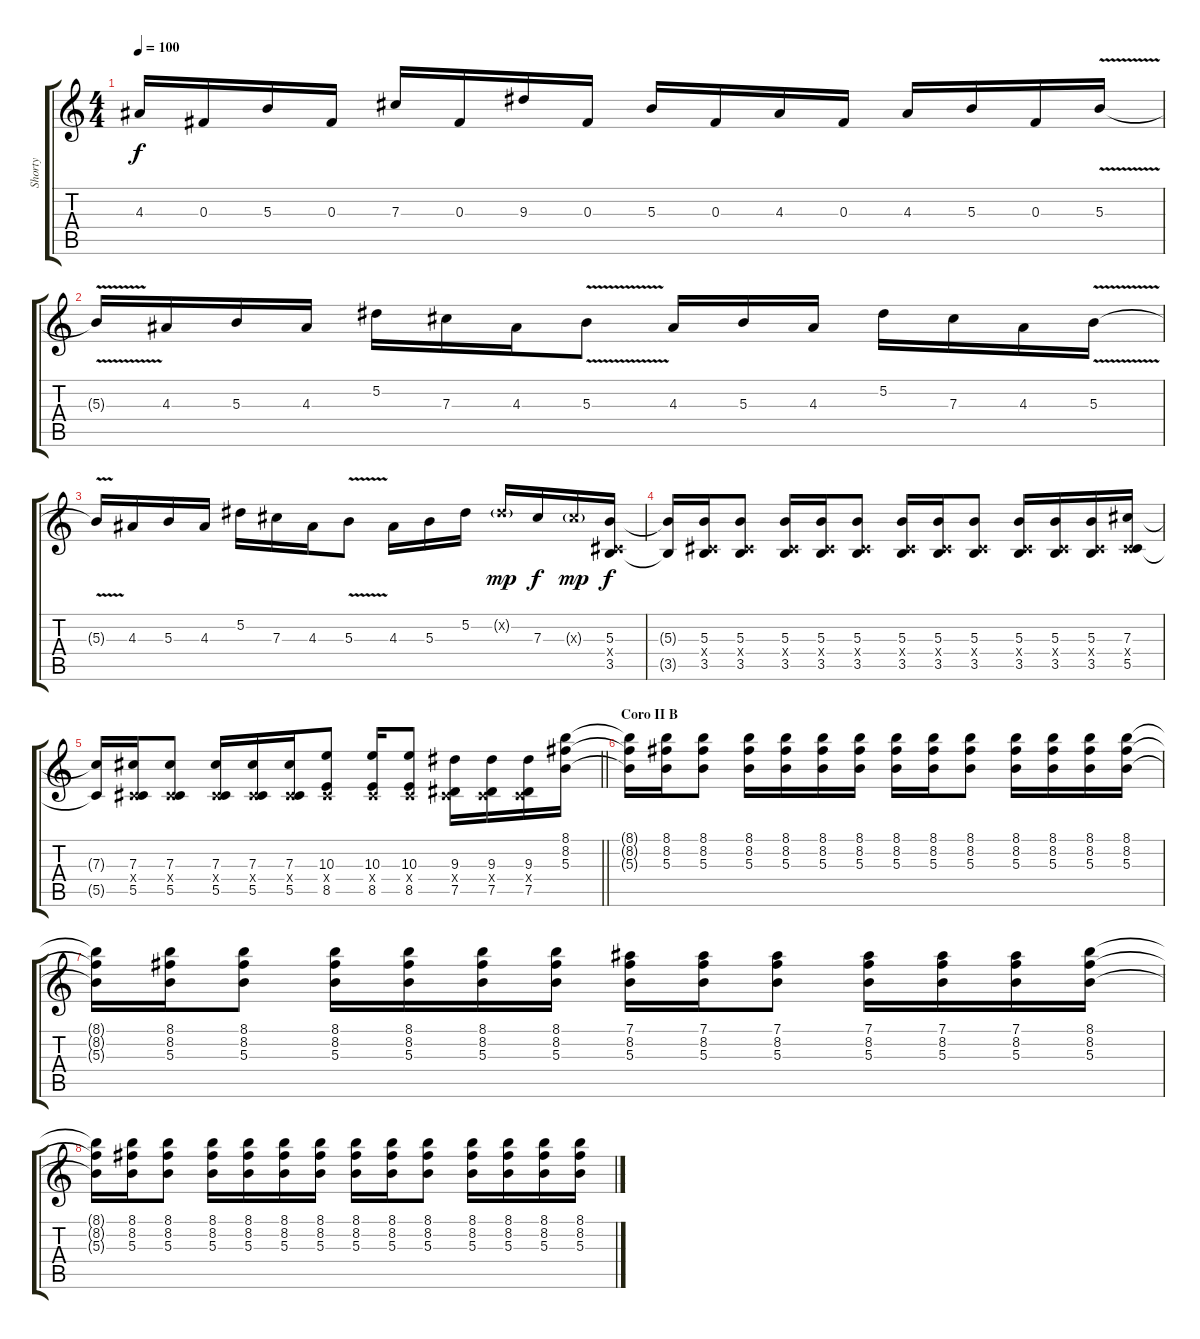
\track ("Shorty" "Shorty") {instrument distortionguitar}
\staff {score tabs}
\tuning (Eb4 Bb3 Gb3 Db3 Ab2 Db2) {hide}
\ts (4 4)
\tempo 100
\clef g2
\ks c
4.3{t}.16{dy f} 0.3.16 5.3.16 0.3.16 7.3.16 0.3.16 9.3.16 0.3.16 5.3.16 0.3.16 4.3.16 0.3.16 4.3.16 5.3.16 0.3.16 5.3{v}.16 |
5.3{t}.16 4.3.16 5.3.16 4.3.16 5.2.16 7.3.16 4.3.16 5.3{v}.8 4.3.16 5.3.16 4.3.16 5.2.16 7.3.16 4.3.16 5.3{v}.16 |
5.3{t}.16 4.3.16 5.3.16 4.3.16 5.2.16 7.3.16 4.3.16 5.3{v}.8 4.3.16 5.3.16 5.2.16 5.2{g x}.16{dy mp} 7.3.16{dy f} 7.3{g x}.16{dy mp} (5.3 0.4{x} 3.5).16{dy f} |
(5.3{t} 3.5{t}).16 (5.3 0.4{x} 3.5).16 (5.3 0.4{x} 3.5).8 (5.3 0.4{x} 3.5).16 (5.3 0.4{x} 3.5).16 (5.3 0.4{x} 3.5).8 (5.3 0.4{x} 3.5).16 (5.3 0.4{x} 3.5).16 (5.3 0.4{x} 3.5).8 (5.3 0.4{x} 3.5).16 (5.3 0.4{x} 3.5).16 (5.3 0.4{x} 3.5).16 (7.3 0.4{x} 5.5).16 |
\barLineRight lightlight
(7.3{t} 5.5{t}).16 (7.3 0.4{x} 5.5).16 (7.3 0.4{x} 5.5).8 (7.3 0.4{x} 5.5).16 (7.3 0.4{x} 5.5).16 (7.3 0.4{x} 5.5).16 (10.3 0.4{x} 8.5).8 (10.3 0.4{x} 8.5).16 (10.3 0.4{x} 8.5).8 (9.3 0.4{x} 7.5).16 (9.3 0.4{x} 7.5).16 (9.3 0.4{x} 7.5).16 (8.1 8.2 5.3).16 |
\section ("" "Coro II B")
(8.1{t} 8.2{t} 5.3{t}).16 (8.1 8.2 5.3).16 (8.1 8.2 5.3).8 (8.1 8.2 5.3).16 (8.1 8.2 5.3).16 (8.1 8.2 5.3).16 (8.1 8.2 5.3).16 (8.1 8.2 5.3).16 (8.1 8.2 5.3).16 (8.1 8.2 5.3).8 (8.1 8.2 5.3).16 (8.1 8.2 5.3).16 (8.1 8.2 5.3).16 (8.1 8.2 5.3).16 |
(8.1{t} 8.2{t} 5.3{t}).16 (8.1 8.2 5.3).16 (8.1 8.2 5.3).8 (8.1 8.2 5.3).16 (8.1 8.2 5.3).16 (8.1 8.2 5.3).16 (8.1 8.2 5.3).16 (7.1 8.2 5.3).16 (7.1 8.2 5.3).16 (7.1 8.2 5.3).8 (7.1 8.2 5.3).16 (7.1 8.2 5.3).16 (7.1 8.2 5.3).16 (8.1 8.2 5.3).16 |
(8.1{t} 8.2{t} 5.3{t}).16 (8.1 8.2 5.3).16 (8.1 8.2 5.3).8 (8.1 8.2 5.3).16 (8.1 8.2 5.3).16 (8.1 8.2 5.3).16 (8.1 8.2 5.3).16 (8.1 8.2 5.3).16 (8.1 8.2 5.3).16 (8.1 8.2 5.3).8 (8.1 8.2 5.3).16 (8.1 8.2 5.3).16 (8.1 8.2 5.3).16 (8.1 8.2 5.3).16
